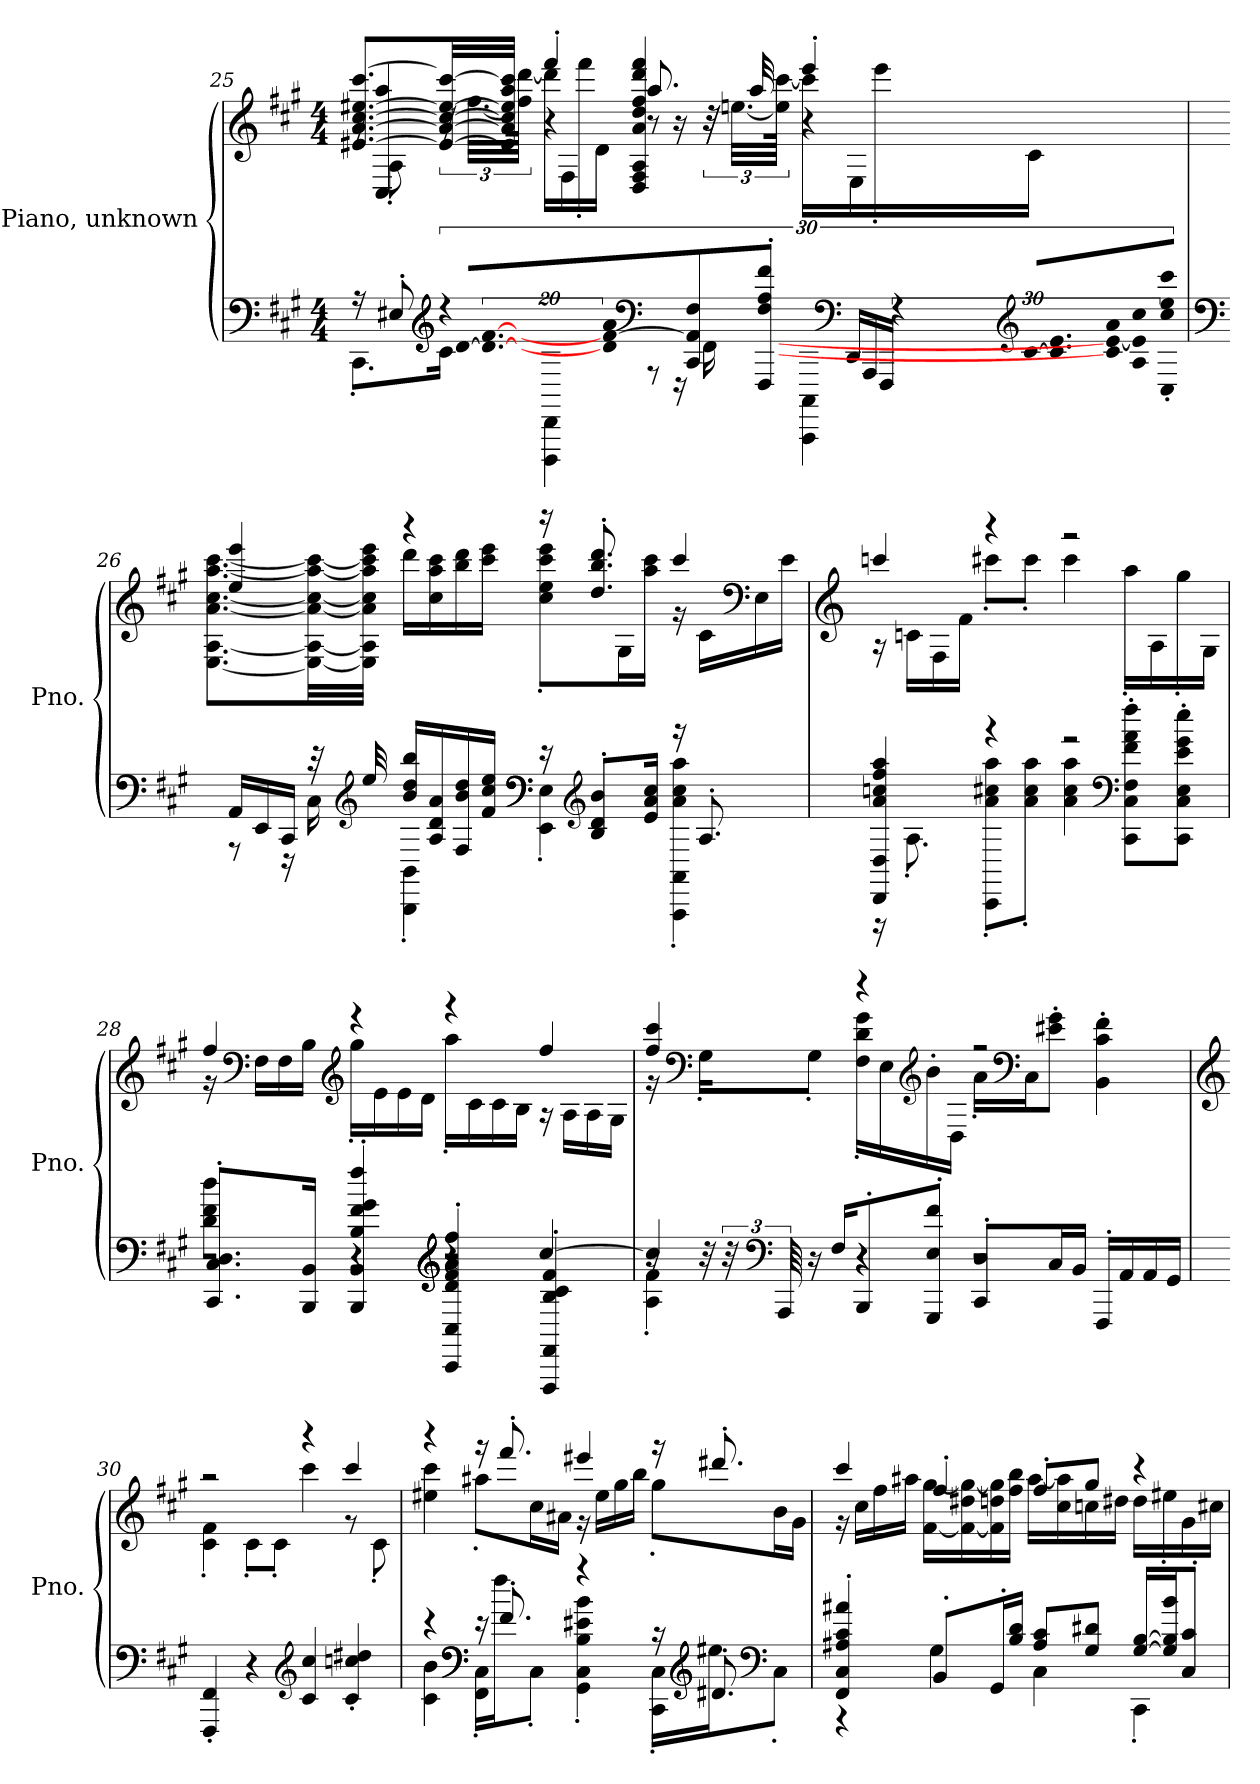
**kern	**kern
*part1	*part1
*staff2	*staff1
*I"Piano, unknown	*
*I'Pno.	*
!!LO:LB:g=z
*clefF4	*clefG2
*k[f#c#g#]	*k[f#c#g#]
*M4/4	*M4/4
=25	=25
*^	*^
*	*	*	*^
16r	8.CC#'\L	[8.e#X/ [8.a/ [8.cc#/ [8.ee#X/ [8.ccc#/L	16r	4C#/ 4aa/
8E#X'/	.	.	8A'\	.
*clefG2	*	*	*	*
!LO:N:vis=64	!	!	!	!
960%17r	16c#\Jk	32e#/_ 32a/_ 32cc#/_ 32ee#/_ 32ccc#/_LL	48r	.
!LO:N:vis=256	!	!	!	!
[1920%17d/KLLLL	.	.	.	.
.	.	.	[48.ff#\LLL	.
!LO:N:vis=64.	!	!	!	!
640%17d/_ [640%17f#/	.	.	.	.
.	.	32e#/] 32a/] 32cc#/] 32ee#/] 32aa/ 32ccc#/]JJJ	.	.
.	.	.	96ff#\] [96ddd\JJJk	.
1920ryy	.	.	.	.
!LO:N:vis=256	!	!	!	!
1920%17d/] 1920%17f#/_ 1920%17a/JJJK	.	.	.	.
8A/ 8f#/] 8dd/	4DDD\ 4DD\	4fff#'/	16ddd\LL]	4r
.	.	.	16F#\	.
8D/' 8dd/' 8ff#/' 8ddd/'J	.	.	16fff#'\	.
.	.	.	16d\JJ	.
*clefF4	*	*	*	*
16DD/LL	8r	8.aa/	8r	4D/ 4F#/ 4A/ 4a/ 4dd/ 4ff#/ 4ddd/ 4fff#/
16AAA/	.	.	.	.
16FFF#/JJ	16r	.	16r	.
!LO:N:vis=64	!	!	!	!
960%17r	16FF#\	32r	48r	.
*clefG2	*	*	*	*
!LO:N:vis=256	!	!	!	!
[1920%17c#/KLLLL	.	.	.	.
.	.	.	[48.een\LLL	.
!LO:N:vis=64.	!	!	!	!
640%17c#/_ [640%17e/	.	.	.	.
.	.	32aa/	.	.
.	.	.	96ee\] [96ccc#\JJJk	.
1920ryy	.	.	.	.
!LO:N:vis=256	!	!	!	!
1920%17c#/] 1920%17e/_ 1920%17a/JJJK	.	.	.	.
8A/ 8e/] 8cc#/	4AAA\ 4AA\	4eee'/	16ccc#\LL]	4r
.	.	.	16E\	.
8C#/' 8cc#/' 8ee/' 8ccc#/'J	.	.	16eee'\	.
.	.	.	16c#\JJ	.
*	*	*v	*v	*v
!!LO:PB:g=z
=26	=26	=26
*clefF4	*	*
*	*	*^
16AA/LL	8r	4ee/ 4eee/	[8.E\ [8.A\ [8.a\ [8.cc#\ [8.aa\ [8.ccc#\L
16EE/	.	.	.
16CC#/JJ	16r	.	.
32r	16C#\	.	32E\_ 32A\_ 32a\_ 32cc#\_ 32aa\_ 32ccc#\_LL
*clefG2	*	*	*
32ee/	.	.	32E\] 32A\] 32a\] 32cc#\] 32aa\] 32ccc#\] 32eee\JJJ
16b/ 16dd/ 16bb/LL	4BBB\' 4BB\'	4r	16ddd\LL
16A/ 16d/ 16a/	.	.	16cc#\ 16aa\ 16ccc#\
16F#/ 16b/ 16dd/	.	.	16bb\ 16ddd\
16f#/ 16cc#/ 16ee/JJ	.	.	16ccc#\ 16eee\JJ
*clefF4	*	*	*
16r	4EE\' 4E\'	16r	8cc#\' 8ee\' 8ccc#\' 8eee\'L
*clefG2	*	*	*
8B/' 8d/' 8b/'L	.	8.dd/' 8.bb/' 8.ddd/'	.
.	.	.	16G#\L
16e/ 16a/ 16cc#/Jk	.	.	16aa\ 16ccc#\JJ
16r	4AAA\' 4AA\' 4a\' 4cc#\' 4aa\'	4ccc#/	16r
8.A'/	.	.	16c#\LL
*	*	*clefF4	*
.	.	.	16E\
.	.	.	16e\JJ
!!LO:LB:g=z	!!
=27	=27	=27	=27
*	*	*clefG2	*
4DD/ 4D/ 4a/ 4ccn/ 4ff#/ 4aa/	16r	4cccn/	16r
.	8.A'\	.	16cn\LL
.	.	.	16F#\
.	.	.	16f#\JJ
4r	8CC#\' 8a\' 8cc#X\' 8aa\'L	4r	8ccc#X'\L
.	8a\' 8cc#\' 8aa\'J	.	8ccc#'\J
2r	4a\ 4cc#\ 4aa\	2r	4ccc#\
*clefF4	*	*	*
.	8CC#\' 8C#\' 8F#\' 8f#\' 8a\' 8ff#\'L	.	16aa'\LL
.	.	.	16A\
.	8CC#\' 8C#\' 8E\' 8e\' 8g#\' 8ee\'J	.	16gg#'\
.	.	.	16G#\JJ
=28	=28	=28	=28
*	*^	*	*
2r	4d\ 4f#\ 4dd\	8.CC#/' 8.C#/' 8.D/'L	4ff#/	16r
*	*	*	*clefF4	*
.	.	.	.	16F#\LL
.	.	.	.	16F#\
.	.	16BBB/ 16BB/Jk	.	16B\JJ
*	*	*	*clefG2	*
.	4r	4BBB/' 4BB/' 4B/' 4f#/' 4g#/' 4ff#/'	4r	16gg#'\LL
.	.	.	.	16e\
.	.	.	.	16e\
.	.	.	.	16d\JJ
*clefG2	*	*	*	*
4r	2r	4CC#/' 4C#/' 4d/' 4f#/' 4a/' 4ff#/'	4r	16aa'\LL
.	.	.	.	16c#\
.	.	.	.	16c#\
.	.	.	.	16B\JJ
[4cc#/	.	4FFF#/' 4FF#/' 4B/' 4c#/' 4f#/'	4ff#/	16r
.	.	.	.	16A\LL
.	.	.	.	16A\
.	.	.	.	16G#\JJ
!!LO:LB:g=z	!!
=29	=29	=29	=29	=29
4cc#/]	4A\' 4f#\'	16r	4ff#/ 4ccc#/	16r
*	*	*	*clefF4	*
.	.	32r	.	16G#'\KL
.	.	48r	.	.
*clefF4	*	*	*	*
.	.	96AAA/	.	.
.	.	16r	.	8G#'\J
.	.	16F#/KL	.	.
4r	4r	8BBB'/	4r	16F#\' 16d\' 16g#\'LL
.	.	.	.	16E\
*	*	*	*clefG2	*
.	.	8GGG#/' 8E/' 8f#/'J	.	16b'\
.	.	.	.	16D\JJ
2r	2r	8CC#/' 8D/'L	2r	16a'\LL
*	*	*	*clefF4	*
.	.	.	.	16C#\J
.	.	16C#/L	.	8e#X\' 8g#\'J
.	.	16BB/JJ	.	.
.	.	16FFF#'/LL	.	4BB\' 4c#\' 4f#\'
.	.	16AA/	.	.
.	.	16AA/	.	.
.	.	16GG#/JJ	.	.
*v	*v	*v	*	*
=30	=30	=30
*	*clefG2	*
4FFF#/' 4FF#/'	2r	4c#\' 4f#\'
4r	.	8c#'\L
.	.	8c#'\J
*clefG2	*	*
4c#/ 4cc#/	4r	4ccc#\
4c#/' 4ccn/' 4dd#X/'	4ccc#/	8r
.	.	8c#'\
!!LO:LB:g=z	!!
=31	=31	=31
*^	*	*
4r	4c#\ 4b\	4r	4ee#X\ 4ccc#\
*clefF4	*	*	*
16r	16FF#\' 16C#\'LL	16r	8aa#X'\L
8.f#'/	16ff#\J	8.fff#'/	.
.	8C#'\J	.	16cc#\L
.	.	.	16a#X\JJ
4r	4GG#\' 4C#\' 4B\' 4e#X\' 4b\'	4eee#X/	16r
.	.	.	16ee#\LL
.	.	.	16gg#\
.	.	.	16bb\JJ
16r	16CC#\' 16C#\'LL	16r	8gg#'\L
*clefG2	*	*	*
8.d#X'/	16ee#X\J	8.ddd#X'/	.
*clefF4	*	*	*
.	8C#'\J	.	16b\L
.	.	.	16g#\JJ
!!LO:LB:g=z	!!
=32	=32	=32	=32
4FF#/' 4C#/' 4A#X/' 4c#/' 4a#X/'	4r	4ccc#/	16r
.	.	.	16cc#\LL
.	.	.	16ff#\
.	.	.	16aa#X\JJ
8BB'/L	4G#\	4ff#'/	[16f#\ [16gg#\LL
.	.	.	16f#\_ 16dd#X\ 16gg#\_
16GG#'/L	.	.	16f#\] 16ddn\ 16gg#\]
16B/ 16d/JJ	.	.	16ff#\ 16bb\JJ
8A#/ 8c#/L	4C#\	8ff#'/L	[16aa#\LL
.	.	.	16cc#\ 16aa#\]
8G#/ 8d#X/J	.	8gg#/J	16ccn\
.	.	.	16dd#X\JJ
[16G#/ [16B/LL	4CC#'\	4r	16dd#\LL
16G#/] 16B/] 16b/J	.	.	16ee#X'\
8C#/' 8c#/'J	.	.	16g#\
.	.	.	16cc#X\JJ
*v	*v	*	*
*	*v	*v
=	=
*-	*-
